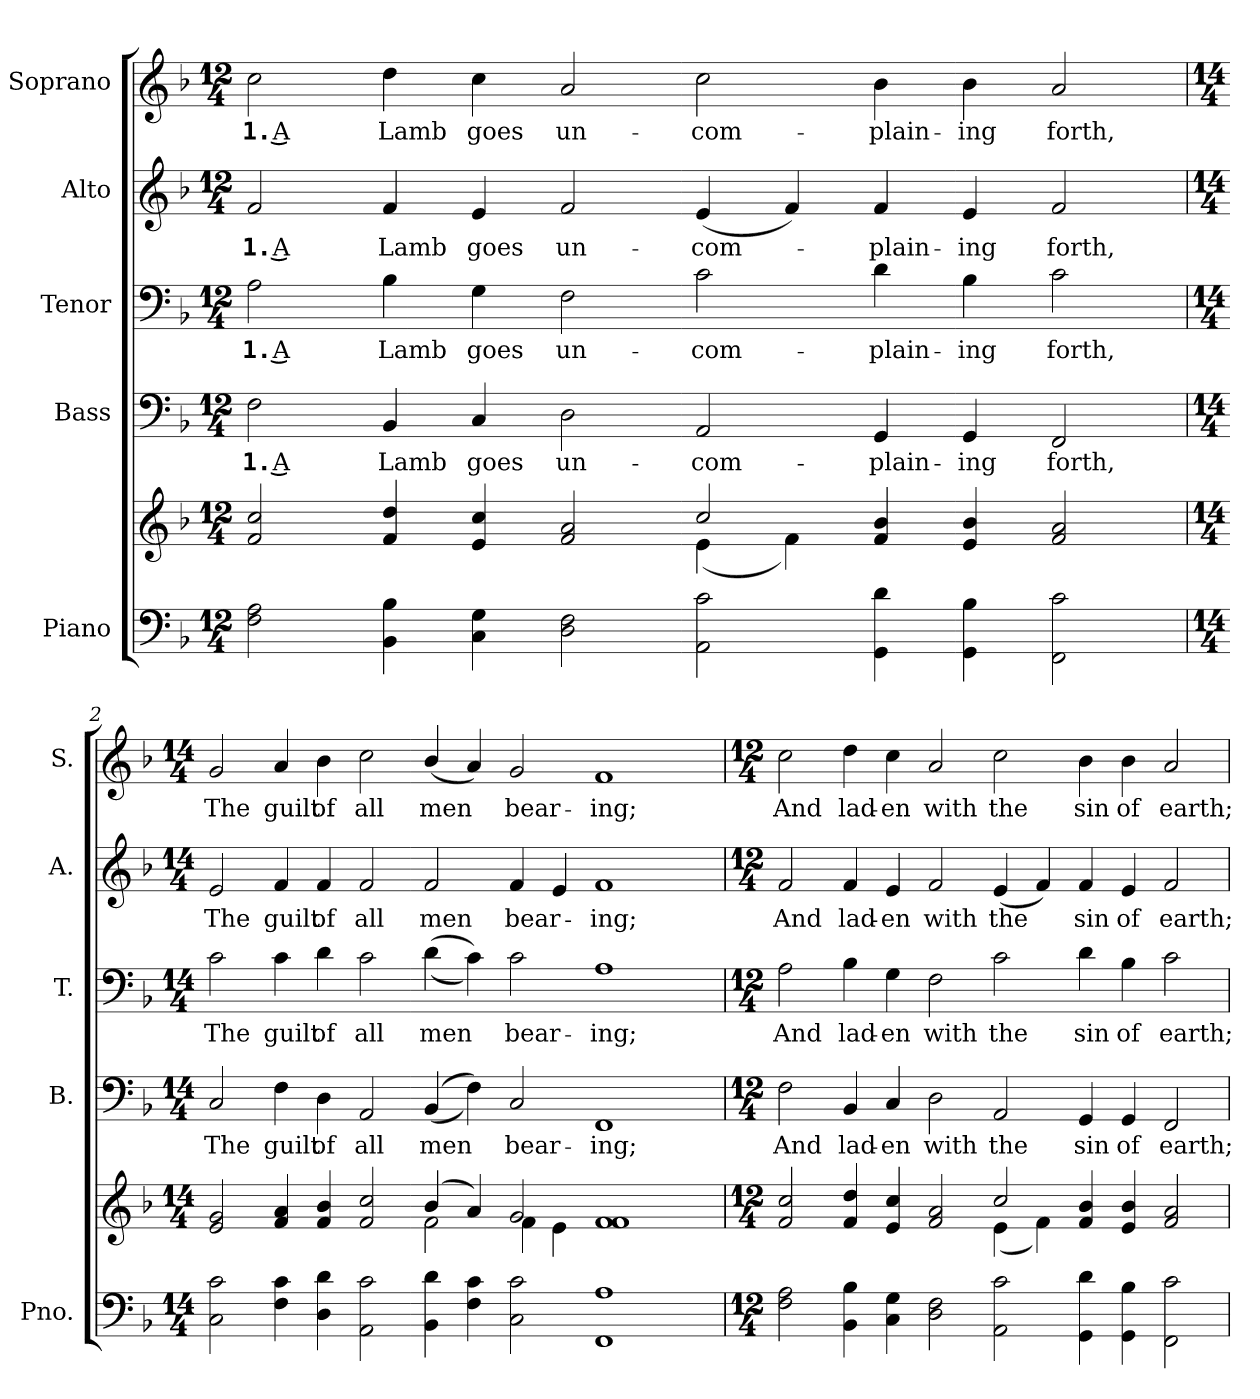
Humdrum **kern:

**kern	**kern	**kern	**text	**kern	**text	**kern	**text	**kern	**text
*part5	*part5	*part4	*part4	*part3	*part3	*part2	*part2	*part1	*part1
*staff6	*staff5	*staff4	*staff4	*staff3	*staff3	*staff2	*staff2	*staff1	*staff1
*I"Piano	*	*I"Bass	*	*I"Tenor	*	*I"Alto	*	*I"Soprano	*
*I'Pno.	*	*I'B.	*	*I'T.	*	*I'A.	*	*I'S.	*
!!LO:PB:g=z
*clefF4	*clefG2	*clefF4	*	*clefF4	*	*clefG2	*	*clefG2	*
*k[b-]	*k[b-]	*k[b-]	*	*k[b-]	*	*k[b-]	*	*k[b-]	*
*F:	*F:	*F:	*	*F:	*	*F:	*	*F:	*
*M12/4	*M12/4	*M12/4	*	*M12/4	*	*M12/4	*	*M12/4	*
*MM150	*MM150	*MM150	*	*MM150	*	*MM150	*	*MM150	*
=1	=1	=1	=1	=1	=1	=1	=1	=1	=1
*	*^	*	*	*	*	*	*	*	*
!	!	!	!	!LO:LY:b:color=#000000	!	!	!	!	!	!
!	!	!	!	!	!	!LO:LY:b:color=#000000	!	!	!	!
!	!	!	!	!	!	!	!	!LO:LY:b:color=#000000	!	!
!	!	!	!	!	!	!	!	!	!	!LO:LY:b:color=#000000
2Fi\ 2Ai	2fi/ 2cci	2.ryy	2Fi\	1. A	2Ai\	1. A	2fi/	1. A	2cci\	1. A
!	!	!	!	!LO:LY:b:color=#000000	!	!	!	!	!	!
!	!	!	!	!	!	!LO:LY:b:color=#000000	!	!	!	!
!	!	!	!	!	!	!	!	!LO:LY:b:color=#000000	!	!
!	!	!	!	!	!	!	!	!	!	!LO:LY:b:color=#000000
4BB-i\ 4B-i	4fi/ 4ddi	.	4BB-i/	Lamb	4B-i\	Lamb	4fi/	Lamb	4ddi\	Lamb
!	!	!	!	!LO:LY:b:color=#000000	!	!	!	!	!	!
!	!	!	!	!	!	!LO:LY:b:color=#000000	!	!	!	!
!	!	!	!	!	!	!	!	!LO:LY:b:color=#000000	!	!
!	!	!	!	!	!	!	!	!	!	!LO:LY:b:color=#000000
4Ci\ 4Gi	4ei/ 4cci	2.ryy	4Ci/	goes	4Gi\	goes	4ei/	goes	4cci\	goes
!	!	!	!	!LO:LY:b:color=#000000	!	!	!	!	!	!
!	!	!	!	!	!	!LO:LY:b:color=#000000	!	!	!	!
!	!	!	!	!	!	!	!	!LO:LY:b:color=#000000	!	!
!	!	!	!	!	!	!	!	!	!	!LO:LY:b:color=#000000
2Di\ 2Fi	2fi/ 2ai	.	2Di\	un-	2Fi\	un-	2fi/	un-	2ai/	un-
!	!	!	!	!LO:LY:b:color=#000000	!	!	!	!	!	!
!	!	!	!	!	!	!LO:LY:b:color=#000000	!	!	!	!
!	!	!	!	!	!	!	!	!LO:LY:b:color=#000000	!	!
!	!	!	!	!	!	!	!	!	!	!LO:LY:b:color=#000000
2AAi\ 2ci	2cci/	(4ei\	2AAi/	-com-	2ci\	-com-	(4ei/	-com-	2cci\	-com-
.	.	4fi\)	.	.	.	.	4fi/)	.	.	.
!	!	!	!	!LO:LY:b:color=#000000	!	!	!	!	!	!
!	!	!	!	!	!	!LO:LY:b:color=#000000	!	!	!	!
!	!	!	!	!	!	!	!	!LO:LY:b:color=#000000	!	!
!	!	!	!	!	!	!	!	!	!	!LO:LY:b:color=#000000
4GGi\ 4di	4fi/ 4b-i	4ryy	4GGi/	-plain-	4di\	-plain-	4fi/	-plain-	4b-i\	-plain-
!	!	!	!	!LO:LY:b:color=#000000	!	!	!	!	!	!
!	!	!	!	!	!	!LO:LY:b:color=#000000	!	!	!	!
!	!	!	!	!	!	!	!	!LO:LY:b:color=#000000	!	!
!	!	!	!	!	!	!	!	!	!	!LO:LY:b:color=#000000
4GGi\ 4B-i	4ei/ 4b-i	2.ryy	4GGi/	-ing	4B-i\	-ing	4ei/	-ing	4b-i\	-ing
!	!	!	!	!LO:LY:b:color=#000000	!	!	!	!	!	!
!	!	!	!	!	!	!LO:LY:b:color=#000000	!	!	!	!
!	!	!	!	!	!	!	!	!LO:LY:b:color=#000000	!	!
!	!	!	!	!	!	!	!	!	!	!LO:LY:b:color=#000000
2FFi\ 2ci	2fi/ 2ai	.	2FFi/	forth,	2ci\	forth,	2fi/	forth,	2ai/	forth,
!!LO:PB:g=z
=2	=2	=2	=2	=2	=2	=2	=2	=2	=2	=2
*M14/4	*M14/4	*	*M14/4	*	*M14/4	*	*M14/4	*	*M14/4	*
!	!	!	!	!LO:LY:b:color=#000000	!	!	!	!	!	!
!	!	!	!	!	!	!LO:LY:b:color=#000000	!	!	!	!
!	!	!	!	!	!	!	!	!LO:LY:b:color=#000000	!	!
!	!	!	!	!	!	!	!	!	!	!LO:LY:b:color=#000000
2Ci\ 2ci	2ei/ 2gi	1ryy	2Ci/	The	2ci\	The	2ei/	The	2gi/	The
!	!	!	!	!LO:LY:b:color=#000000	!	!	!	!	!	!
!	!	!	!	!	!	!LO:LY:b:color=#000000	!	!	!	!
!	!	!	!	!	!	!	!	!LO:LY:b:color=#000000	!	!
!	!	!	!	!	!	!	!	!	!	!LO:LY:b:color=#000000
4Fi\ 4ci	4fi/ 4ai	.	4Fi\	guilt	4ci\	guilt	4fi/	guilt	4ai/	guilt
!	!	!	!	!LO:LY:b:color=#000000	!	!	!	!	!	!
!	!	!	!	!	!	!LO:LY:b:color=#000000	!	!	!	!
!	!	!	!	!	!	!	!	!LO:LY:b:color=#000000	!	!
!	!	!	!	!	!	!	!	!	!	!LO:LY:b:color=#000000
4Di\ 4di	4fi/ 4b-i	.	4Di\	of	4di\	of	4fi/	of	4b-i\	of
!	!	!	!	!LO:LY:b:color=#000000	!	!	!	!	!	!
!	!	!	!	!	!	!LO:LY:b:color=#000000	!	!	!	!
!	!	!	!	!	!	!	!	!LO:LY:b:color=#000000	!	!
!	!	!	!	!	!	!	!	!	!	!LO:LY:b:color=#000000
2AAi\ 2ci	2fi/ 2cci	2ryy	2AAi/	all	2ci\	all	2fi/	all	2cci\	all
!	!	!	!	!LO:LY:b:color=#000000	!	!	!	!	!	!
!	!	!	!	!	!	!LO:LY:b:color=#000000	!	!	!	!
!	!	!	!	!	!	!	!	!LO:LY:b:color=#000000	!	!
!	!	!	!	!	!	!	!	!	!	!LO:LY:b:color=#000000
4BB-i\ 4di	(4b-i/	2fi\	((4BB-i/	men	((4di\	men	2fi/	men	(4b-i/	men
4Fi\ 4ci	4ai/)	.	4Fi\))	.	4ci\))	.	.	.	4ai/)	.
!	!	!	!	!LO:LY:b:color=#000000	!	!	!	!	!	!
!	!	!	!	!	!	!LO:LY:b:color=#000000	!	!	!	!
!	!	!	!	!	!	!	!	!LO:LY:b:color=#000000	!	!
!	!	!	!	!	!	!	!	!	!	!LO:LY:b:color=#000000
2Ci\ 2ci	2gi/	4fi\	2Ci/	bear-	2ci\	bear-	4fi/	bear-	2gi/	bear-
.	.	4ei\	.	.	.	.	4ei/	.	.	.
!	!	!	!	!LO:LY:b:color=#000000	!	!	!	!	!	!
!	!	!	!	!	!	!LO:LY:b:color=#000000	!	!	!	!
!	!	!	!	!	!	!	!	!LO:LY:b:color=#000000	!	!
!	!	!	!	!	!	!	!	!	!	!LO:LY:b:color=#000000
1FFi 1Ai	1fi 1fi	2ryy	1FFi	-ing;	1Ai	-ing;	1fi	-ing;	1fi	-ing;
.	.	2ryy	.	.	.	.	.	.	.	.
!!LO:PB:g=z
=3	=3	=3	=3	=3	=3	=3	=3	=3	=3	=3
*M12/4	*M12/4	*	*M12/4	*	*M12/4	*	*M12/4	*	*M12/4	*
!	!	!	!	!LO:LY:b:color=#000000	!	!	!	!	!	!
!	!	!	!	!	!	!LO:LY:b:color=#000000	!	!	!	!
!	!	!	!	!	!	!	!	!LO:LY:b:color=#000000	!	!
!	!	!	!	!	!	!	!	!	!	!LO:LY:b:color=#000000
2Fi\ 2Ai	2fi/ 2cci	1ryy	2Fi\	And	2Ai\	And	2fi/	And	2cci\	And
!	!	!	!	!LO:LY:b:color=#000000	!	!	!	!	!	!
!	!	!	!	!	!	!LO:LY:b:color=#000000	!	!	!	!
!	!	!	!	!	!	!	!	!LO:LY:b:color=#000000	!	!
!	!	!	!	!	!	!	!	!	!	!LO:LY:b:color=#000000
4BB-i\ 4B-i	4fi/ 4ddi	.	4BB-i/	lad-	4B-i\	lad-	4fi/	lad-	4ddi\	lad-
!	!	!	!	!LO:LY:b:color=#000000	!	!	!	!	!	!
!	!	!	!	!	!	!LO:LY:b:color=#000000	!	!	!	!
!	!	!	!	!	!	!	!	!LO:LY:b:color=#000000	!	!
!	!	!	!	!	!	!	!	!	!	!LO:LY:b:color=#000000
4Ci\ 4Gi	4ei/ 4cci	.	4Ci/	-en	4Gi\	-en	4ei/	-en	4cci\	-en
!	!	!	!	!LO:LY:b:color=#000000	!	!	!	!	!	!
!	!	!	!	!	!	!LO:LY:b:color=#000000	!	!	!	!
!	!	!	!	!	!	!	!	!LO:LY:b:color=#000000	!	!
!	!	!	!	!	!	!	!	!	!	!LO:LY:b:color=#000000
2Di\ 2Fi	2fi/ 2ai	2ryy	2Di\	with	2Fi\	with	2fi/	with	2ai/	with
!	!	!	!	!LO:LY:b:color=#000000	!	!	!	!	!	!
!	!	!	!	!	!	!LO:LY:b:color=#000000	!	!	!	!
!	!	!	!	!	!	!	!	!LO:LY:b:color=#000000	!	!
!	!	!	!	!	!	!	!	!	!	!LO:LY:b:color=#000000
2AAi\ 2ci	2cci/	(4ei\	2AAi/	the	2ci\	the	(4ei/	the	2cci\	the
.	.	4fi\)	.	.	.	.	4fi/)	.	.	.
!	!	!	!	!LO:LY:b:color=#000000	!	!	!	!	!	!
!	!	!	!	!	!	!LO:LY:b:color=#000000	!	!	!	!
!	!	!	!	!	!	!	!	!LO:LY:b:color=#000000	!	!
!	!	!	!	!	!	!	!	!	!	!LO:LY:b:color=#000000
4GGi\ 4di	4fi/ 4b-i	1ryy	4GGi/	sin	4di\	sin	4fi/	sin	4b-i\	sin
!	!	!	!	!LO:LY:b:color=#000000	!	!	!	!	!	!
!	!	!	!	!	!	!LO:LY:b:color=#000000	!	!	!	!
!	!	!	!	!	!	!	!	!LO:LY:b:color=#000000	!	!
!	!	!	!	!	!	!	!	!	!	!LO:LY:b:color=#000000
4GGi\ 4B-i	4ei/ 4b-i	.	4GGi/	of	4B-i\	of	4ei/	of	4b-i\	of
!	!	!	!	!LO:LY:b:color=#000000	!	!	!	!	!	!
!	!	!	!	!	!	!LO:LY:b:color=#000000	!	!	!	!
!	!	!	!	!	!	!	!	!LO:LY:b:color=#000000	!	!
!	!	!	!	!	!	!	!	!	!	!LO:LY:b:color=#000000
2FFi\ 2ci	2fi/ 2ai	.	2FFi/	earth;	2ci\	earth;	2fi/	earth;	2ai/	earth;
*	*v	*v	*	*	*	*	*	*	*	*
=	=	=	=	=	=	=	=	=	=
*-	*-	*-	*-	*-	*-	*-	*-	*-	*-
